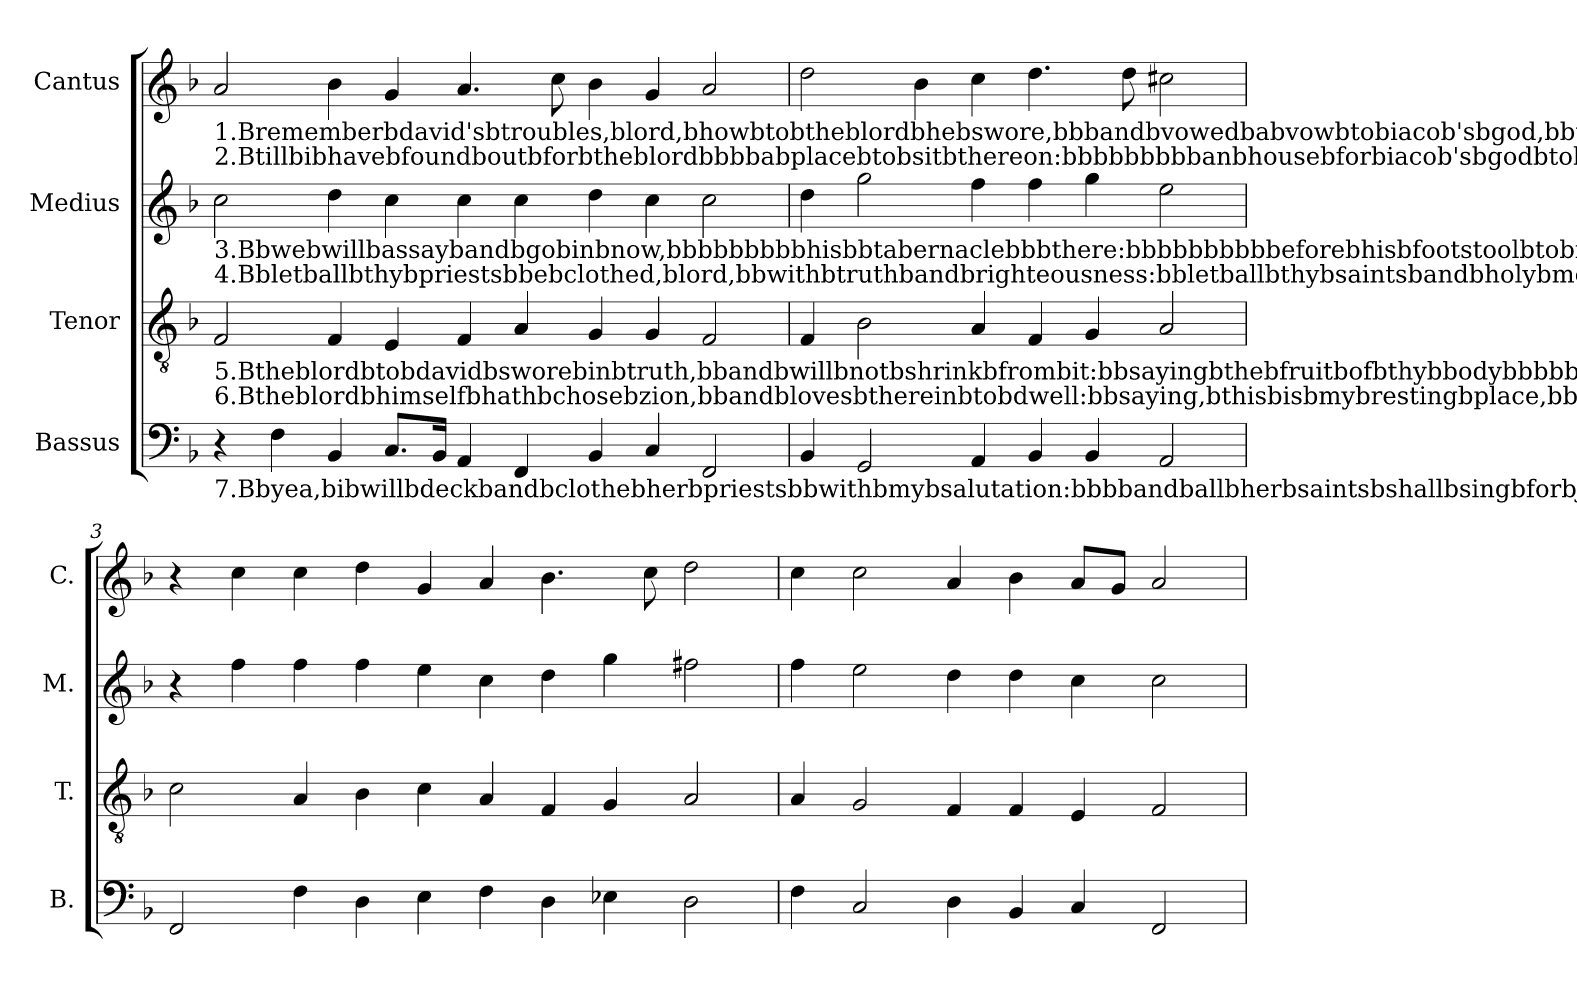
**kern	**kern	**kern	**kern
*part4	*part3	*part2	*part1
*staff4	*staff3	*staff2	*staff1
*I"Bassus	*I"Tenor	*I"Medius	*I"Cantus
*I'B.	*I'T.	*I'M.	*I'C.
*clefF4	*clefGv2	*clefG2	*clefG2
*ITrd7c12	*	*	*
*k[b-]	*k[b-]	*k[b-]	*k[b-]
*F:	*F:	*F:	*F:
=1	=1	=1	=1
!	!	!	!LO:TX:b:t=1.Brememberbdavid'sbtroubles,blord,bhowbtobtheblordbhebswore,bbbandbvowedbabvowbtobiacob'sbgod,bbtobkeepbforbeverbmore.Bbbibwillbnotbcomebwithinbmybhouse,b
!	!	!LO:TX:b:t=3.Bbwebwillbassaybandbgobinbnow,bbbbbbbbbhisbbtabernaclebbbthere&colon;bbbbbbbbbbeforebhisbfootstoolbtobfallbdown,bbuponbourbkneesbinbfear.Bbarise,bbbobbblord,bbbarise,bbbbbbbbbbibsay,	!
!	!	!LO:TX:a:t=2.Btillbibhavebfoundboutbforbtheblordbbbbabplacebtobsitbthereon&colon;bbbbbbbbbanbhousebforbiacob'sbgodbtobbebbbbbbanbhabitation.Bbbbbbbbbbbbbbbbwebheardbofbitbatbephrathah,	!
!	!LO:TX:a:t=4.Bbletballbthybpriestsbbebclothed,blord,bbwithbtruthbandbrighteousness&colon;bbletballbthybsaintsbandbholybmenbsingballbwithbjoyfulness.Bbandbforbthybservantbdavid'sbsake,	!	!
!	!LO:TX:b:t=5.Btheblordbtobdavidbsworebinbtruth,bbandbwillbnotbshrinkbfrombit&colon;bbsayingbthebfruitbofbthybbodybbbbbbuponbthybseatbshallbsit.Bbbandbifbthybsonsbthybcovenantbkeep,	!	!
!LO:TX:a:t=6.Btheblordbhimselfbhathbchosebzion,bbandblovesbthereinbtobdwell&colon;bbsaying,bthisbisbmybrestingbplace,bbbiblovebandblikebitbwell.Bbbbbbandbibwillbblessbwithbgreatbincrease	!	!	!
!LO:TX:b:t=7.Bbyea,bibwillbdeckbandbclothebherbpriestsbbwithbmybsalutation&colon;bbbbandballbherbsaintsbshallbsingbforbjoybbbofbmybprotection.Bbbbbbbbtherebwillbibsurelybmakebthebhorn	!	!	!
!	!	!	!LO:N:head=open
4r	2F/	2cc\	2a/
!LO:N:head=solid	!	!	!
4FF\	.	.	.
!LO:N:head=solid	!LO:N:head=solid	!LO:N:head=solid	!LO:N:head=solid
4BBB-/	4F/	4dd\	4b-\
!	!LO:N:head=solid	!	!
8.CC/L	4E/	4cc\	4g/
!LO:N:head=solid	!	!	!
16BBB-/Jk	.	.	.
!LO:N:head=solid	!LO:N:head=solid	!	!LO:N:head=solid
4AAA/	4F/	4cc\	4.a/
!LO:N:head=solid	!LO:N:head=solid	!	!
4FFF/	4A/	4cc\	.
.	.	.	8cc\
!LO:N:head=solid	!	!LO:N:head=solid	!LO:N:head=solid
4BBB-/	4G/	4dd\	4b-\
4CC/	4G/	4cc\	4g/
!	!	!	!LO:N:head=open
2FFF/	2F/	2cc\	2a</
=2	=2	=2	=2
!LO:N:head=solid	!LO:N:head=solid	!LO:N:head=solid	!LO:N:head=open
4BBB-/	4F/	4dd\	2dd\
2GGG/	2B-\	2gg\	.
!	!	!	!LO:N:head=solid
.	.	.	4b-\
!LO:N:head=solid	!LO:N:head=solid	!LO:N:head=solid	!
4AAA/	4A/	4ff\	4cc\
!LO:N:head=solid	!LO:N:head=solid	!LO:N:head=solid	!LO:N:head=solid
4BBB-/	4F/	4ff\	4.dd\
!LO:N:head=solid	!	!	!
4BBB-/	4G/	4gg\	.
!	!	!	!LO:N:head=solid
.	.	.	8dd\
!LO:N:head=open	!LO:N:head=open	!LO:N:head=open	!
2AAA/	2A/	2ee\	2cc#X\
=3	=3	=3	=3
2FFF/	2c\	4r	4r
!	!	!LO:N:head=solid	!
.	.	4ff\	4cc\
!LO:N:head=solid	!LO:N:head=solid	!LO:N:head=solid	!
4FF\	4A/	4ff\	4cc\
!LO:N:head=solid	!LO:N:head=solid	!LO:N:head=solid	!LO:N:head=solid
4DD\	4B-\	4ff\	4dd\
!LO:N:head=solid	!	!LO:N:head=solid	!
4EE\	4c\	4ee\	4g/
!LO:N:head=solid	!LO:N:head=solid	!	!LO:N:head=solid
4FF\	4A/	4cc\	4a/
!LO:N:head=solid	!LO:N:head=solid	!LO:N:head=solid	!LO:N:head=solid
4DD\	4F/	4dd\	4.b-\
!LO:N:head=solid	!	!	!
4EE-X\	4G/	4gg\	.
.	.	.	8cc\
!LO:N:head=open	!LO:N:head=open	!	!LO:N:head=open
2DD\	2A/	2ff#X\	2dd\
=4	=4	=4	=4
!LO:N:head=solid	!LO:N:head=solid	!LO:N:head=solid	!
4FF\	4A/	4ff\	4cc>\
!	!	!LO:N:head=open	!
2CC/	2G/	2ee\	2cc\
!LO:N:head=solid	!LO:N:head=solid	!LO:N:head=solid	!LO:N:head=solid
4DD\	4F/	4dd\	4a/
!LO:N:head=solid	!LO:N:head=solid	!LO:N:head=solid	!LO:N:head=solid
4BBB-/	4F/	4dd\	4b-\
!	!LO:N:head=solid	!	!LO:N:head=solid
4CC/	4E/	4cc\	8a/L
.	.	.	8g/J
!	!	!	!LO:N:head=open
2FFF/	2F/	2cc\	2a/
=	=	=	=
*-	*-	*-	*-
